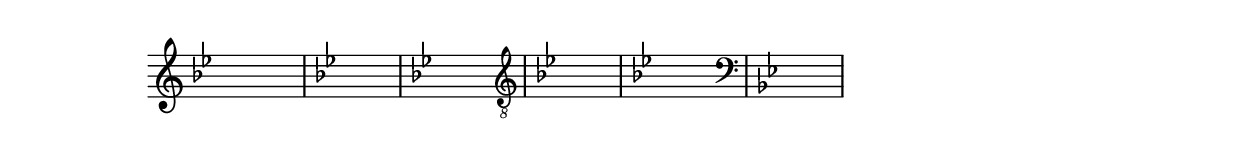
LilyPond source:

%% -*- coding: utf-8 -*-
\version "2.16.0"

\relative c'' {
  \override Staff.TimeSignature #'transparent = ##t
  \override Score.BarNumber #'transparent = ##t
  %% \override Score.RehearsalMark #'font-size = #-2
  %% \set Score.markFormatter = #format-mark-numbers


  %% CAVAQUINHO - BANJO
  \tag #'cv {
    \key g \minor
    s1
  }

  %% BANDOLIM
  \tag #'bd {
    \key g \minor
    s
  }

  %% VIOLA
  \tag #'va {
    \key g \minor
    s
  }

  %% VIOLÃO TENOR
  \tag #'vt {
    \clef "G_8"
    \key g \minor
    s
  }

  %% VIOLÃO
  \tag #'vi {
    \clef "G_8"
    \key g \minor
    s
  }

  %% BAIXO - BAIXOLÃO
  \tag #'bx {
    \clef bass
    \key g \minor
    s
  }
}
